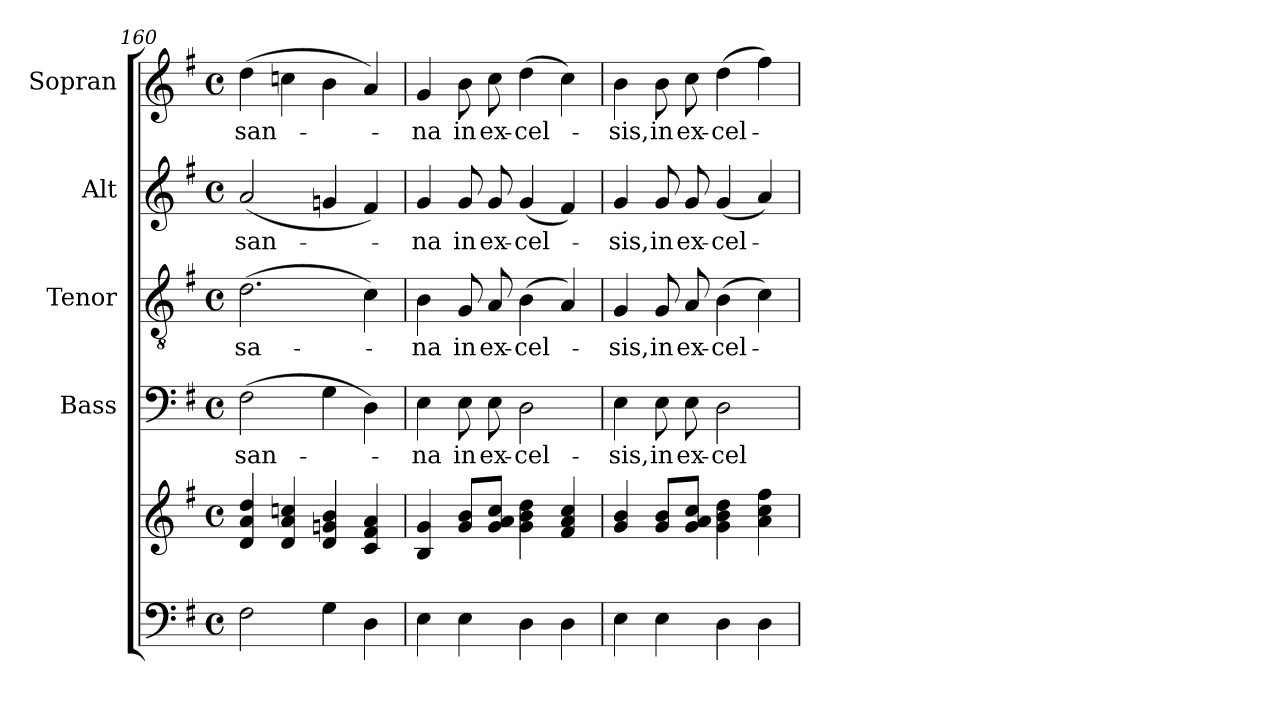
**kern	**kern	**kern	**text	**kern	**text	**kern	**text	**kern	**text
*part5	*part5	*part4	*part4	*part3	*part3	*part2	*part2	*part1	*part1
*staff6	*staff5	*staff4	*staff4	*staff3	*staff3	*staff2	*staff2	*staff1	*staff1
*	*	*I"Bass	*	*I"Tenor	*	*I"Alt	*	*I"Sopran	*
*	*	*I'B.	*	*I'T.	*	*I'A.	*	*I'S.	*
*clefF4	*clefG2	*clefF4	*	*clefGv2	*	*clefG2	*	*clefG2	*
*k[f#]	*k[f#]	*k[f#]	*	*k[f#]	*	*k[f#]	*	*k[f#]	*
*G:	*G:	*G:	*	*G:	*	*G:	*	*G:	*
*M4/4	*M4/4	*M4/4	*	*M4/4	*	*M4/4	*	*M4/4	*
*met(c)	*met(c)	*met(c)	*	*met(c)	*	*met(c)	*	*met(c)	*
=160	=160	=160	=160	=160	=160	=160	=160	=160	=160
!	!	!	!LO:LY:b	!	!LO:LY:b	!	!LO:LY:b	!	!LO:LY:b
2F#\	4d/ 4a/ 4dd/	(>2F#\	-san-	(>2.d\	-sa-	(<2a/	-san-	(>4dd\	-san-
.	4d/ 4a/ 4ccn/	.	.	.	.	.	.	4ccn\	.
4G\	4d/ 4gn/ 4b/	4G\	.	.	.	4gn/	.	4b\	.
4D\	4c/ 4f#/ 4a/	4D\)	.	4c\)	.	4f#/)	.	4a/)	.
=161	=161	=161	=161	=161	=161	=161	=161	=161	=161
!	!	!	!LO:LY:b	!	!LO:LY:b	!	!LO:LY:b	!	!LO:LY:b
4E\	4B/ 4g/	4E\	-na	4B\	-na	4g/	-na	4g/	-na
!	!	!	!LO:LY:b	!	!LO:LY:b	!	!LO:LY:b	!	!LO:LY:b
4E\	8g/ 8b/L	8E\	in	8G/	in	8g/	in	8b\	in
!	!	!	!LO:LY:b	!	!LO:LY:b	!	!LO:LY:b	!	!LO:LY:b
.	8g/ 8a/ 8cc/J	8E\	ex-	8A/	ex-	8g/	ex-	8cc\	ex-
!	!	!	!LO:LY:b	!	!LO:LY:b	!	!LO:LY:b	!	!LO:LY:b
4D\	4g\ 4b\ 4dd\	2D\	-cel-	(>4B\	-cel-	(<4g/	-cel-	(>4dd\	-cel-
4D\	4f#/ 4a/ 4cc/	.	.	4A/)	.	4f#/)	.	4cc\)	.
=162	=162	=162	=162	=162	=162	=162	=162	=162	=162
!	!	!	!LO:LY:b	!	!LO:LY:b	!	!LO:LY:b	!	!LO:LY:b
4E\	4g/ 4b/	4E\	-sis,	4G/	-sis,	4g/	-sis,	4b\	-sis,
!	!	!	!LO:LY:b	!	!LO:LY:b	!	!LO:LY:b	!	!LO:LY:b
4E\	8g/ 8b/L	8E\	in	8G/	in	8g/	in	8b\	in
!	!	!	!LO:LY:b	!	!LO:LY:b	!	!LO:LY:b	!	!LO:LY:b
.	8g/ 8a/ 8cc/J	8E\	ex-	8A/	ex-	8g/	ex-	8cc\	ex-
!	!	!	!LO:LY:b	!	!LO:LY:b	!	!LO:LY:b	!	!LO:LY:b
4D\	4g\ 4b\ 4dd\	2D\	-cel-	(>4B\	-cel-	(<4g/	-cel-	(>4dd\	-cel-
4D\	4a\ 4cc\ 4ff#\	.	.	4c\)	.	4a/)	.	4ff#\)	.
=	=	=	=	=	=	=	=	=	=
*-	*-	*-	*-	*-	*-	*-	*-	*-	*-
